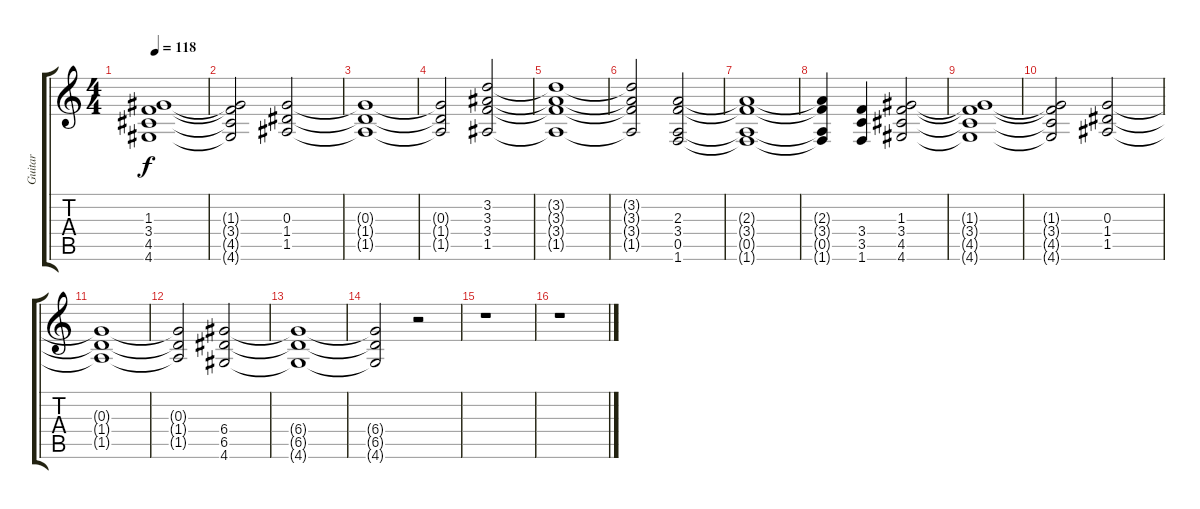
\track ("Guitar" "Guitar") {instrument distortionguitar}
\staff {score tabs}
\tuning (E4 B3 G3 D3 A2 E2) {hide}
\ts (4 4)
\tempo 118
\clef g2
\ks c
(1.3{t} 3.4{t} 4.5{t} 4.6{t}).1{dy f} |
(1.3{t} 3.4{t} 4.5{t} 4.6{t}).2 (0.3 1.4 1.5).2 |
(0.3{t} 1.4{t} 1.5{t}).1 |
(0.3{t} 1.4{t} 1.5{t}).2 (3.2 3.3 3.4 1.5).2 |
(3.2{t} 3.3{t} 3.4{t} 1.5{t}).1 |
(3.2{t} 3.3{t} 3.4{t} 1.5{t}).2 (2.3 3.4 0.5 1.6).2 |
(2.3{t} 3.4{t} 0.5{t} 1.6{t}).1 |
(2.3{t} 3.4{t} 0.5{t} 1.6{t}).4 (3.4 3.5 1.6).4 (1.3 3.4 4.5 4.6).2 |
(1.3{t} 3.4{t} 4.5{t} 4.6{t}).1 |
(1.3{t} 3.4{t} 4.5{t} 4.6{t}).2 (0.3 1.4 1.5).2 |
(0.3{t} 1.4{t} 1.5{t}).1 |
(0.3{t} 1.4{t} 1.5{t}).2 (6.4 6.5 4.6).2 |
(6.4{t} 6.5{t} 4.6{t}).1 |
(6.4{t} 6.5{t} 4.6{t}).2 r.2 |
r.1 |
r.1
